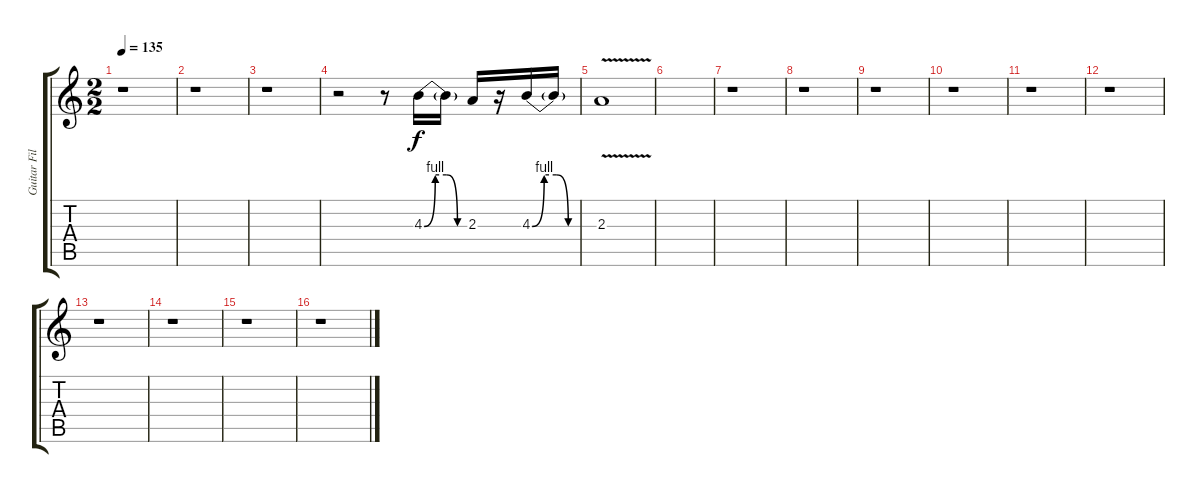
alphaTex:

\track ("Guitar Fills" "Guitar Fil") {instrument distortionguitar}
\staff {score tabs}
\tuning (E4 B3 G3 D3 A2 E2) {hide}
\ts (2 2)
\tempo 135
\tempo 120
\tempo 135
\clef g2
\ks c
r.1{dy f instrument distortionguitar} |
r.1 |
r.1 |
r.2 r.8 4.3{be (custom 0 0 15 4 30 4 45 0 60 0)}.16 4.3{t}.16 2.3.16 r.16 4.3{be (custom 0 0 15 4 30 4 45 0 60 0)}.16 4.3{t}.16 |
2.3{v}.1{volume 0} |
|
r.1 |
r.1 |
r.1 |
r.1 |
r.1 |
r.1 |
r.1 |
r.1 |
r.1 |
r.1
